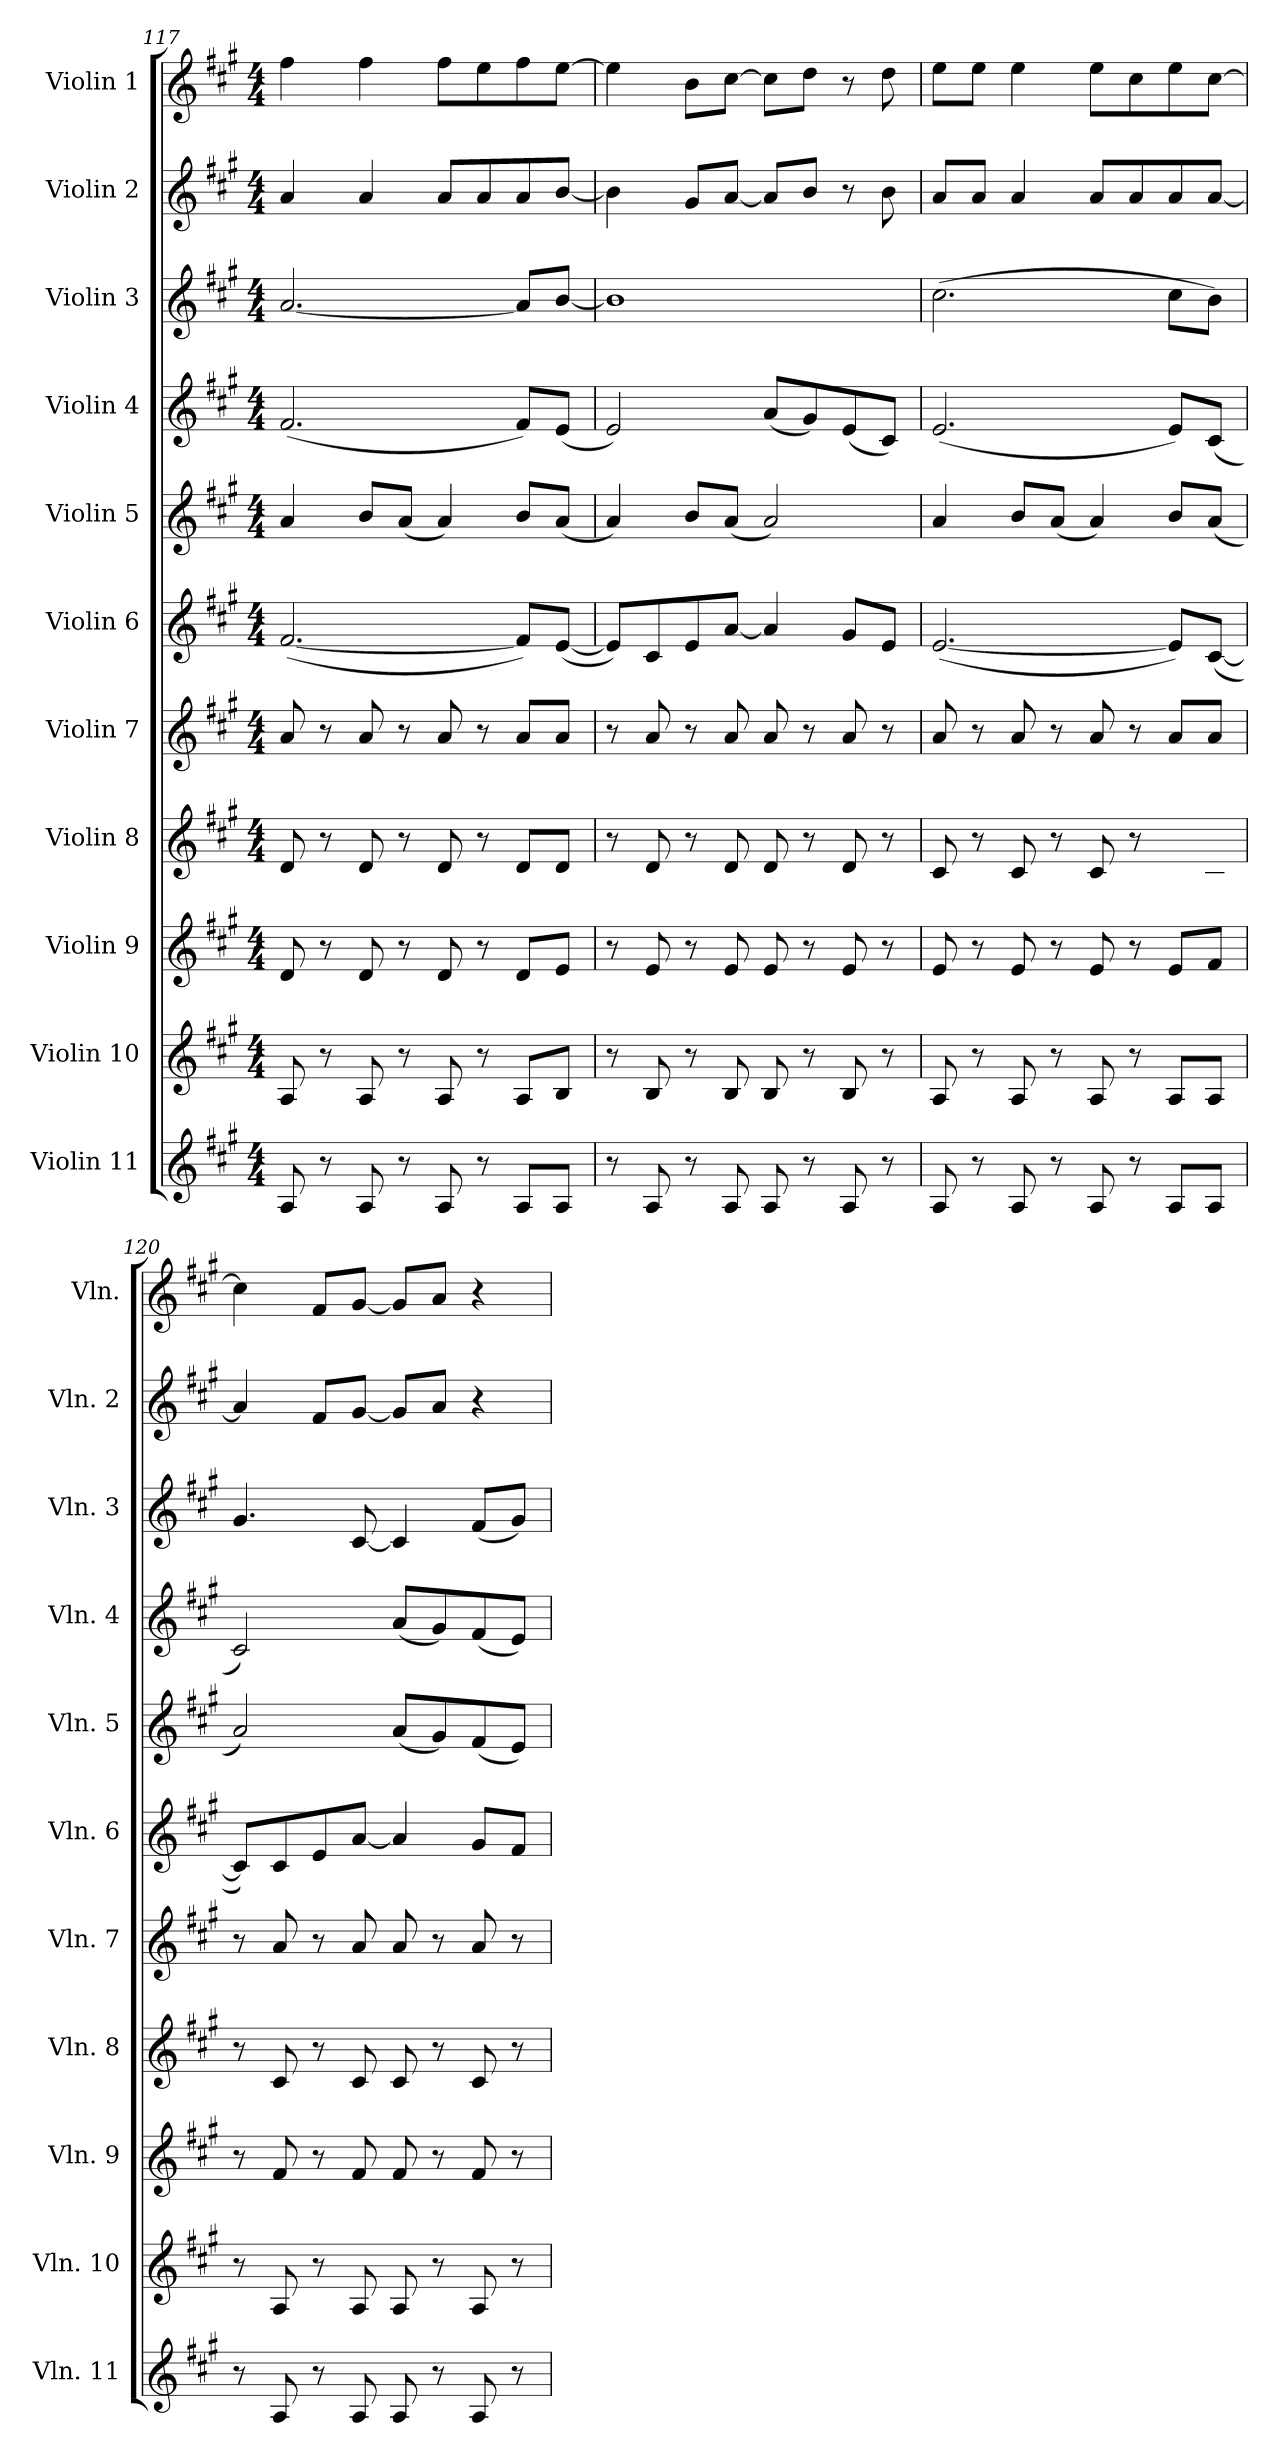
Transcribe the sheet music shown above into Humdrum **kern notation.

**kern	**kern	**kern	**kern	**kern	**kern	**kern	**kern	**kern	**kern	**kern
*part11	*part10	*part9	*part8	*part7	*part6	*part5	*part4	*part3	*part2	*part1
*staff11	*staff10	*staff9	*staff8	*staff7	*staff6	*staff5	*staff4	*staff3	*staff2	*staff1
*I"Violin 11	*I"Violin 10	*I"Violin 9	*I"Violin 8	*I"Violin 7	*I"Violin 6	*I"Violin 5	*I"Violin 4	*I"Violin 3	*I"Violin 2	*I"Violin 1
*I'Vln. 11	*I'Vln. 10	*I'Vln. 9	*I'Vln. 8	*I'Vln. 7	*I'Vln. 6	*I'Vln. 5	*I'Vln. 4	*I'Vln. 3	*I'Vln. 2	*I'Vln.
*clefG2	*clefG2	*clefG2	*clefG2	*clefG2	*clefG2	*clefG2	*clefG2	*clefG2	*clefG2	*clefG2
*k[f#c#g#]	*k[f#c#g#]	*k[f#c#g#]	*k[f#c#g#]	*k[f#c#g#]	*k[f#c#g#]	*k[f#c#g#]	*k[f#c#g#]	*k[f#c#g#]	*k[f#c#g#]	*k[f#c#g#]
*M4/4	*M4/4	*M4/4	*M4/4	*M4/4	*M4/4	*M4/4	*M4/4	*M4/4	*M4/4	*M4/4
=117	=117	=117	=117	=117	=117	=117	=117	=117	=117	=117
8A/	8A/	8d/	8d/	8a/	(>[2.f#/	4a/	(<2.f#/	[2.a/	4a/	4ff#\
8r	8r	8r	8r	8r	.	.	.	.	.	.
8A/	8A/	8d/	8d/	8a/	.	8b/L	.	.	4a/	4ff#\
8r	8r	8r	8r	8r	.	(<8a/J	.	.	.	.
8A/	8A/	8d/	8d/	8a/	.	4a/)	.	.	8a/L	8ff#\L
8r	8r	8r	8r	8r	.	.	.	.	8a/	8ee\
8A/L	8A/L	8d/L	8d/L	8a/L	8f#/L])	8b/L	8f#/L)	8a/L]	8a/	8ff#\
8A/J	8B/J	8e/J	8d/J	8a/J	(>[8e/J	(<8a/J	(<8e/J	[8b/J	[8b/J	[8ee\J
=118	=118	=118	=118	=118	=118	=118	=118	=118	=118	=118
8r	8r	8r	8r	8r	8e/L])	4a/)	2e/)	1b]	4b\]	4ee\]
8A/	8B/	8e/	8d/	8a/	8c#/	.	.	.	.	.
8r	8r	8r	8r	8r	8e/	8b/L	.	.	8g#/L	8b\L
8A/	8B/	8e/	8d/	8a/	[8a/J	(<8a/J	.	.	[8a/J	[8cc#\J
8A/	8B/	8e/	8d/	8a/	4a/]	2a/)	(<8a/L	.	8a/L]	8cc#\L]
8r	8r	8r	8r	8r	.	.	8g#/)	.	8b/J	8dd\J
8A/	8B/	8e/	8d/	8a/	8g#/L	.	(<8e/	.	8r	8r
8r	8r	8r	8r	8r	8e/J	.	8c#/J)	.	8b\	8dd\
=119	=119	=119	=119	=119	=119	=119	=119	=119	=119	=119
8A/	8A/	8e/	8c#/	8a/	(>[2.e/	4a/	(<2.e/	(>2.cc#\	8a/L	8ee\L
8r	8r	8r	8r	8r	.	.	.	.	8a/J	8ee\J
8A/	8A/	8e/	8c#/	8a/	.	8b/L	.	.	4a/	4ee\
8r	8r	8r	8r	8r	.	(<8a/J	.	.	.	.
8A/	8A/	8e/	8c#/	8a/	.	4a/)	.	.	8a/L	8ee\L
8r	8r	8r	8r	8r	.	.	.	.	8a/	8cc#\
8A/L	8A/L	8e/L	8c#/Lyy	8a/L	8e/L])	8b/L	8e/L)	8cc#\L	8a/	8ee\
8A/J	8A/J	8f#/J	8c#/J	8a/J	(>[8c#/J	(<8a/J	(<8c#/J	8b\J)	[8a/J	[8cc#\J
=120	=120	=120	=120	=120	=120	=120	=120	=120	=120	=120
8r	8r	8r	8r	8r	8c#/L])	2a/)	2c#/)	4.g#/	4a/]	4cc#\]
8A/	8A/	8f#/	8c#/	8a/	8c#/	.	.	.	.	.
8r	8r	8r	8r	8r	8e/	.	.	.	8f#/L	8f#/L
8A/	8A/	8f#/	8c#/	8a/	[8a/J	.	.	[8c#/	[8g#/J	[8g#/J
8A/	8A/	8f#/	8c#/	8a/	4a/]	(<8a/L	(<8a/L	4c#/]	8g#/L]	8g#/L]
8r	8r	8r	8r	8r	.	8g#/)	8g#/)	.	8a/J	8a/J
8A/	8A/	8f#/	8c#/	8a/	8g#/L	(<8f#/	(<8f#/	(<8f#/L	4r	4r
8r	8r	8r	8r	8r	8f#/J	8e/J)	8e/J)	8g#/J)	.	.
=	=	=	=	=	=	=	=	=	=	=
*-	*-	*-	*-	*-	*-	*-	*-	*-	*-	*-
